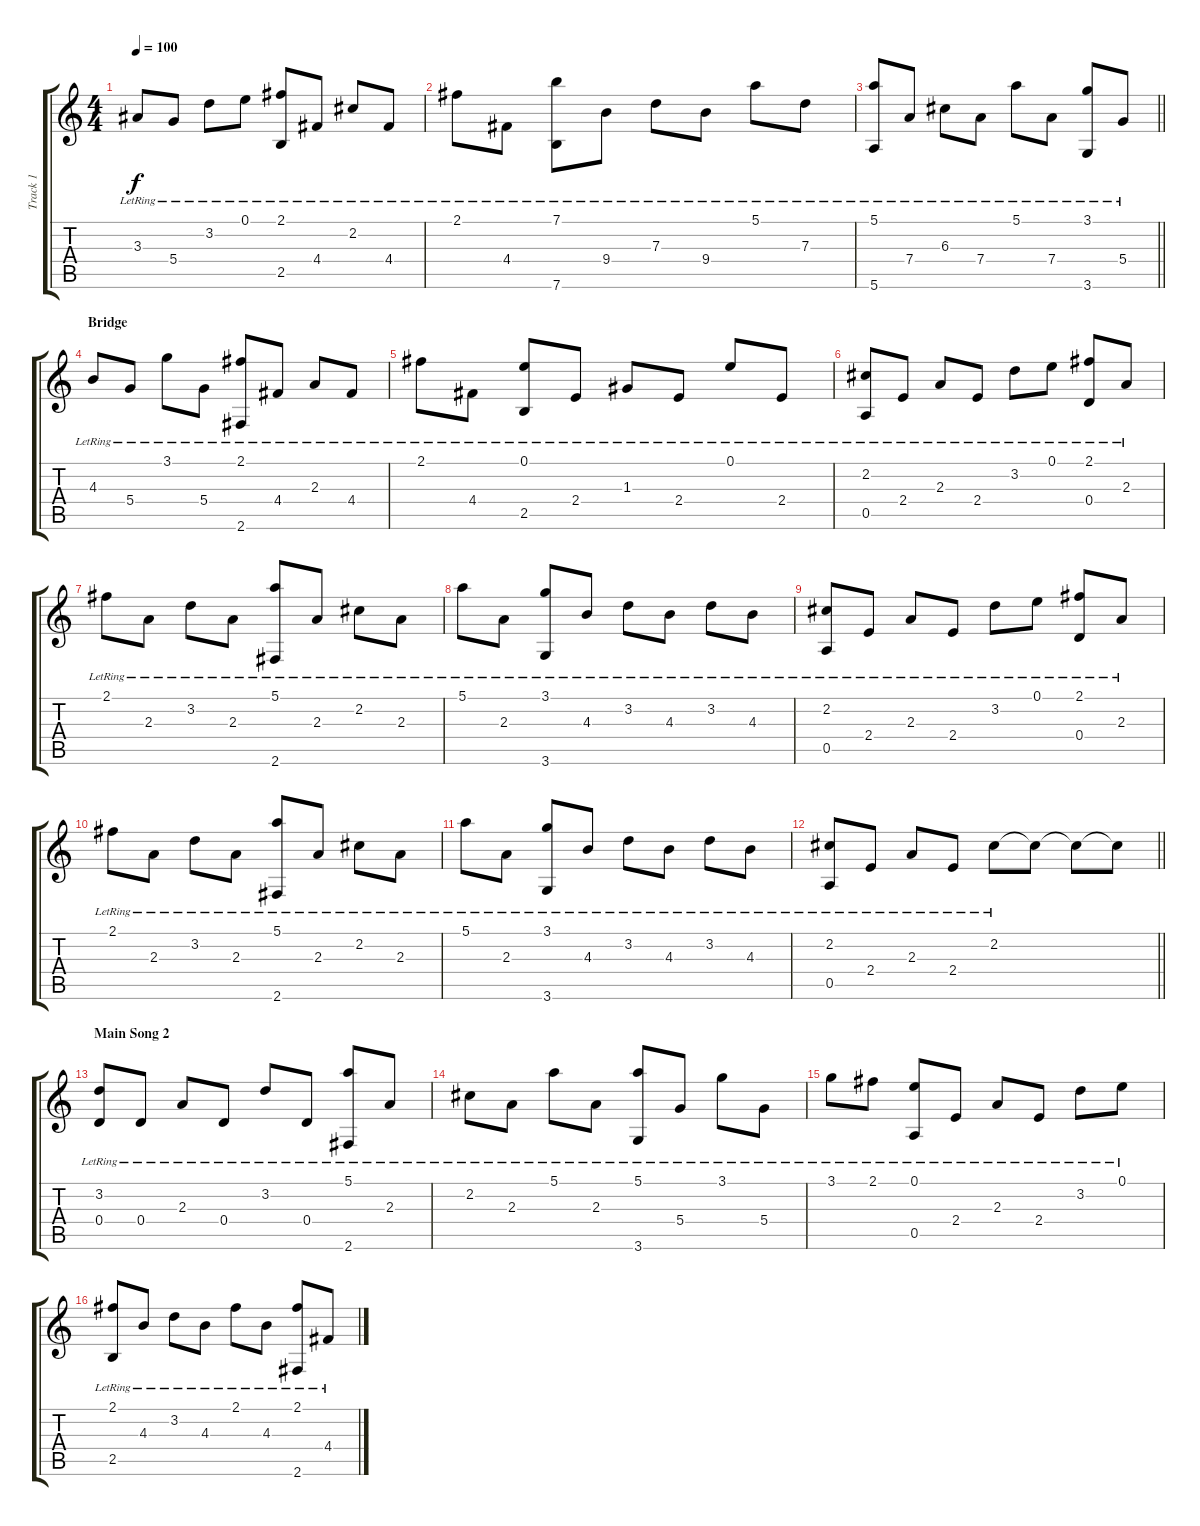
\track ("Track 1" "Track 1") {instrument acousticguitarsteel}
\staff {score tabs}
\tuning (E4 B3 G3 D3 A2 E2) {hide}
\ts (4 4)
\tempo 100
\clef g2
\ks c
3.3{lr}.8{dy f} 5.4{lr}.8 3.2{lr}.8 0.1{lr}.8 (2.1{lr} 2.5{lr}).8 4.4{lr}.8 2.2{lr}.8 4.4{lr}.8 |
2.1{lr}.8 4.4{lr}.8 (7.1{lr} 7.6{lr}).8 9.4{lr}.8 7.3{lr}.8 9.4{lr}.8 5.1{lr}.8 7.3{lr}.8 |
\barLineRight lightlight
(5.1{lr} 5.6{lr}).8 7.4{lr}.8 6.3{lr}.8 7.4{lr}.8 5.1{lr}.8 7.4{lr}.8 (3.1{lr} 3.6{lr}).8 5.4{lr}.8 |
\section ("" "Bridge")
4.3{lr}.8 5.4{lr}.8 3.1{lr}.8 5.4{lr}.8 (2.1{lr} 2.6{lr}).8 4.4{lr}.8 2.3{lr}.8 4.4{lr}.8 |
2.1{lr}.8 4.4{lr}.8 (0.1{lr} 2.5{lr}).8 2.4{lr}.8 1.3{lr}.8 2.4{lr}.8 0.1{lr}.8 2.4{lr}.8 |
(2.2{lr} 0.5{lr}).8 2.4{lr}.8 2.3{lr}.8 2.4{lr}.8 3.2{lr}.8 0.1{lr}.8 (2.1{lr} 0.4{lr}).8 2.3{lr}.8 |
2.1{lr}.8 2.3{lr}.8 3.2{lr}.8 2.3{lr}.8 (5.1{lr} 2.6{lr}).8 2.3{lr}.8 2.2{lr}.8 2.3{lr}.8 |
5.1{lr}.8 2.3{lr}.8 (3.1{lr} 3.6{lr}).8 4.3{lr}.8 3.2{lr}.8 4.3{lr}.8 3.2{lr}.8 4.3{lr}.8 |
(2.2{lr} 0.5{lr}).8 2.4{lr}.8 2.3{lr}.8 2.4{lr}.8 3.2{lr}.8 0.1{lr}.8 (2.1{lr} 0.4{lr}).8 2.3{lr}.8 |
2.1{lr}.8 2.3{lr}.8 3.2{lr}.8 2.3{lr}.8 (5.1{lr} 2.6{lr}).8 2.3{lr}.8 2.2{lr}.8 2.3{lr}.8 |
5.1{lr}.8 2.3{lr}.8 (3.1{lr} 3.6{lr}).8 4.3{lr}.8 3.2{lr}.8 4.3{lr}.8 3.2{lr}.8 4.3{lr}.8 |
\barLineRight lightlight
(2.2{lr} 0.5{lr}).8 2.4{lr}.8 2.3{lr}.8 2.4{lr}.8 2.2{lr}.8 2.2{t}.8 2.2{t}.8 2.2{t}.8 |
\section ("" "Main Song 2")
(3.2{lr} 0.4{lr}).8 0.4{lr}.8 2.3{lr}.8 0.4{lr}.8 3.2{lr}.8 0.4{lr}.8 (5.1{lr} 2.6{lr}).8 2.3{lr}.8 |
2.2{lr}.8 2.3{lr}.8 5.1{lr}.8 2.3{lr}.8 (5.1{lr} 3.6{lr}).8 5.4{lr}.8 3.1{lr}.8 5.4{lr}.8 |
3.1{lr}.8 2.1{lr}.8 (0.1{lr} 0.5{lr}).8 2.4{lr}.8 2.3{lr}.8 2.4{lr}.8 3.2{lr}.8 0.1{lr}.8 |
(2.1{lr} 2.5{lr}).8 4.3{lr}.8 3.2{lr}.8 4.3{lr}.8 2.1{lr}.8 4.3{lr}.8 (2.1{lr} 2.6{lr}).8 4.4{lr}.8
